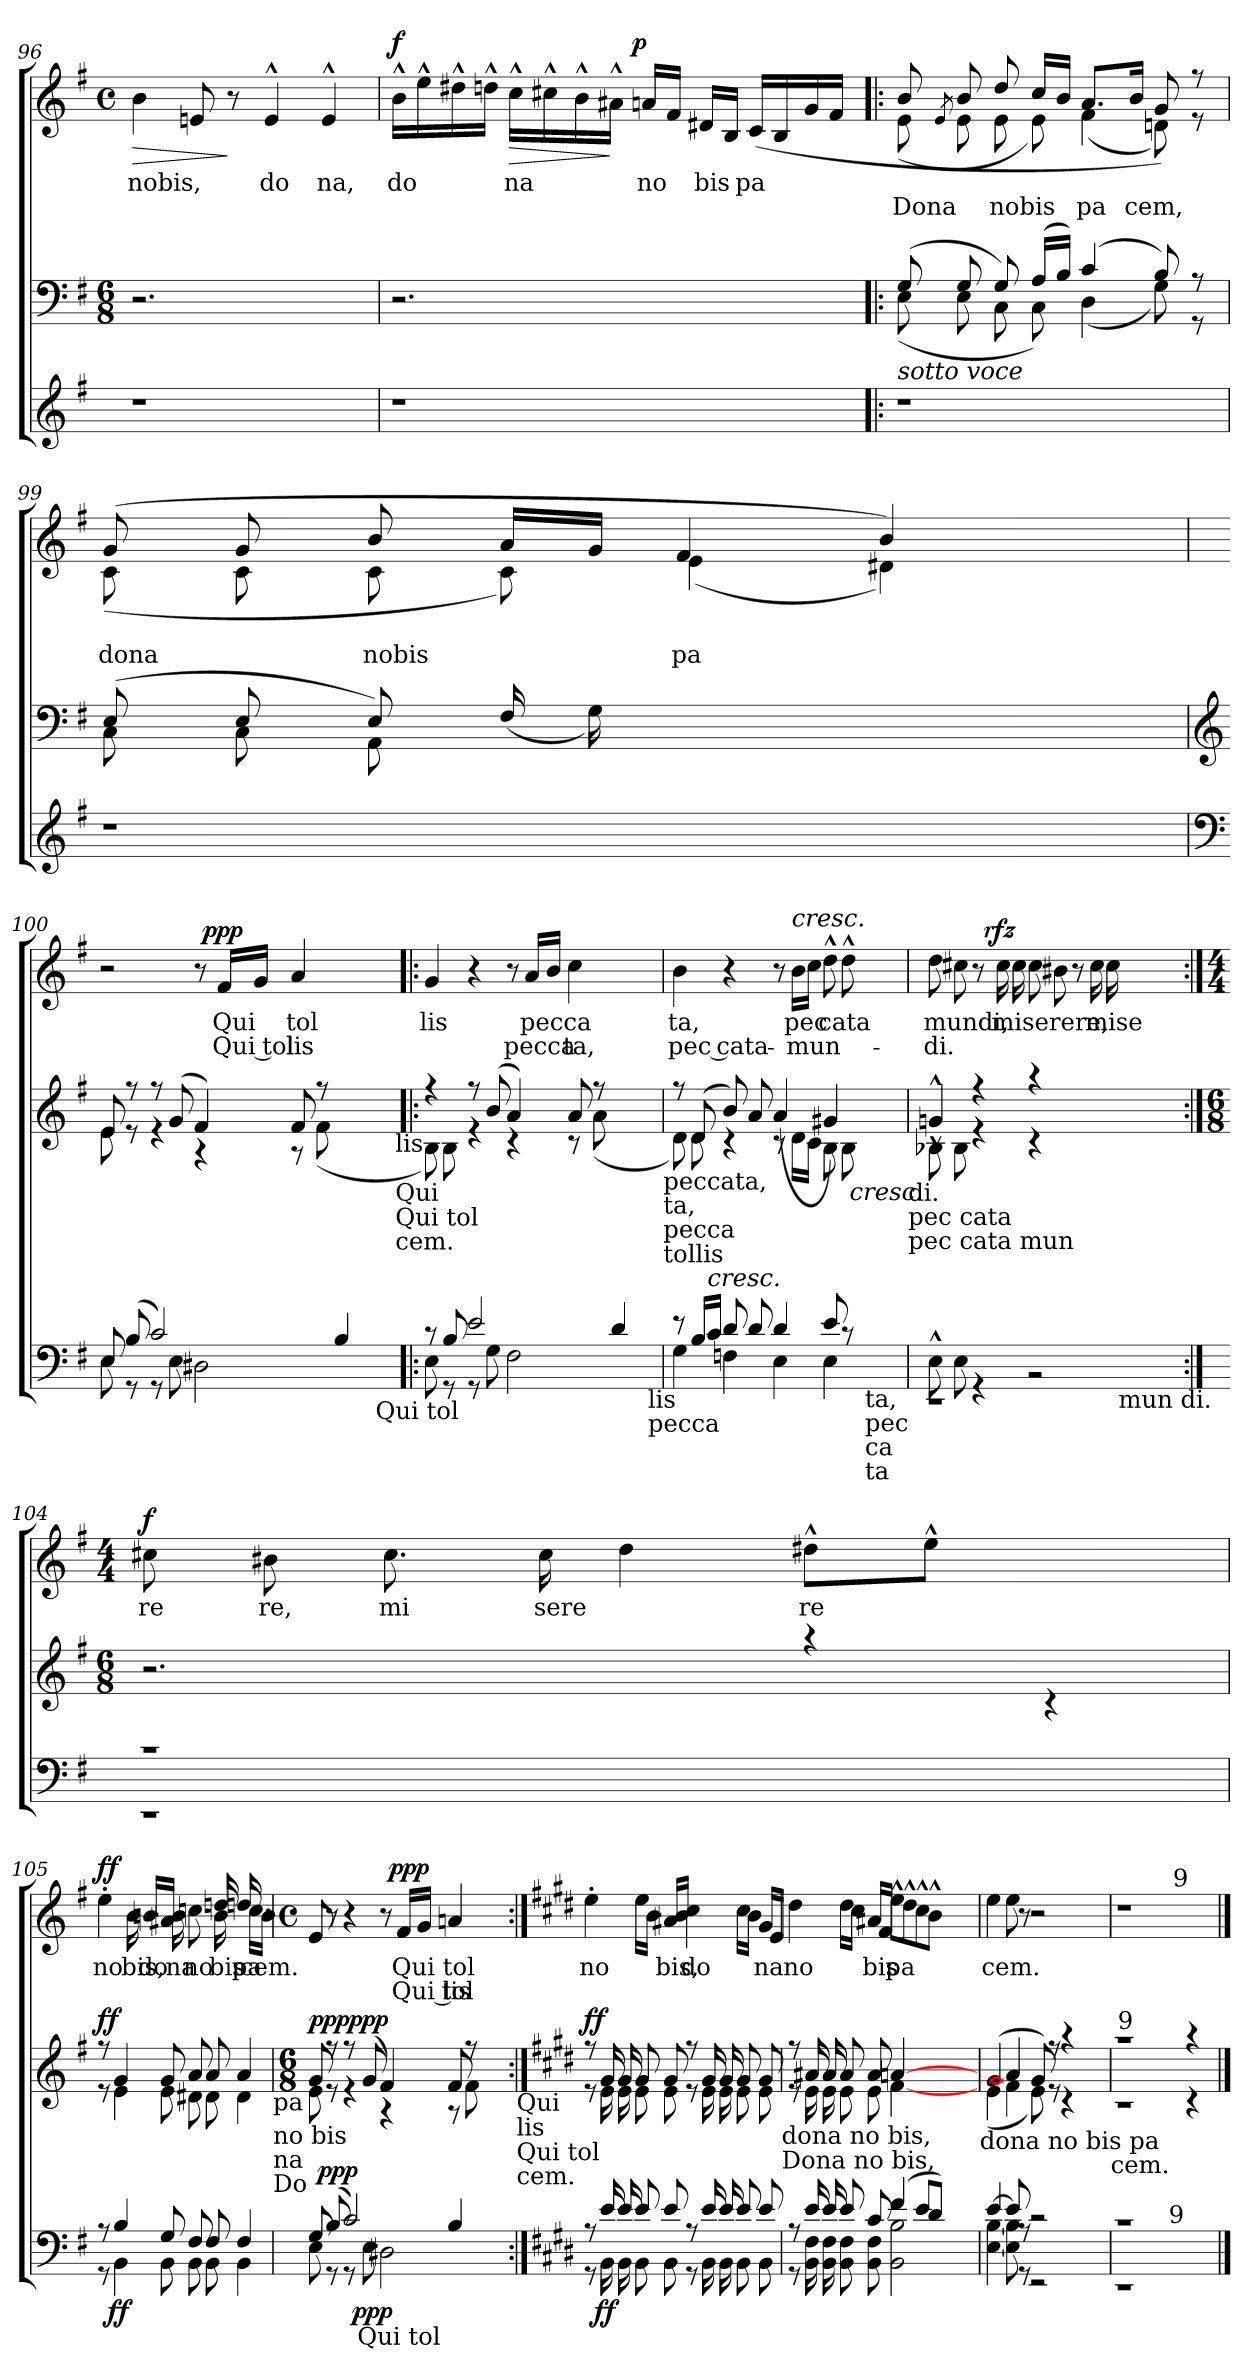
**kern	**dynam	**kern	**dynam	**kern	**text	**text	**dynam
*part3	*part3	*part2	*part2	*part1	*part1	*part1	*part1
*staff3	*staff3	*staff2	*staff2	*staff1	*staff1	*staff1	*staff1
!!LO:LB:g=z
*clefG2	*	*clefF4	*	*clefG2	*	*	*
*k[f#]	*	*k[f#]	*	*k[f#]	*	*	*
*G:	*	*G:	*	*G:	*	*	*
*	*	*M6/8	*	*M4/4	*	*	*
*	*	*	*	*met(c)	*	*	*
=96	=96	=96	=96	=96	=96	=96	=96
!	!	!	!	!	!LO:LY:b	!	!LO:HP:b
1r	.	2.r	.	4b\	nobis,	.	>
.	.	.	.	8en/	.	.	.
.	.	.	.	8ra	.	.	]
!	!	!	!	!	!LO:LY:b	!	!
.	.	.	.	4e^^</	do	.	.
!	!	!	!	!	!LO:LY:b	!	!
.	.	4ryy	.	4e^^</	na,	.	.
=97	=97	=97	=97	=97	=97	=97	=97
!	!	!	!	!	!LO:LY:b	!	!LO:DY:a
*	*	*	*	*^	*	*	*
1r	.	2.r	.	16b^^>\LL	3ryy	do	.	f
.	.	.	.	16ee^^>\	.	.	.	.
.	.	.	.	16dd#X^^>\	.	.	.	.
.	.	.	.	16ddn^^>\JJ	.	.	.	.
!	!	!	!	!	!	!LO:LY:b	!	!LO:HP:b
.	.	.	.	16cc^^>\LL	.	na	.	>
.	.	.	.	16cc#X^^>\	.	.	.	.
.	.	.	.	.	12...ryy	.	.	.
.	.	.	.	16b^^>\	.	.	.	.
.	.	.	.	16a#X^^>\JJ	.	.	.	]
!	!	!	!	!	!	!	!	!LO:DY:a
.	.	.	.	.	3ryy	.	.	p
!	!	!	!	!	!	!LO:LY:b	!	!
.	.	.	.	16an/LL	.	no	.	.
.	.	.	.	16f#/JJ	.	.	.	.
!	!	!	!	!	!	!LO:LY:b	!	!
.	.	.	.	16d#X/LL	.	bis	.	.
.	.	.	.	16B/JJ	.	.	.	.
!	!	!	!	!	!	!LO:LY:b	!	!
.	.	4ryy	.	(<16c/LL	.	pa	.	.
.	.	.	.	16B/	.	.	.	.
.	.	.	.	.	6ryy	.	.	.
.	.	.	.	16g/	.	.	.	.
.	.	.	.	16f#/JJ	.	.	.	.
.	.	.	.	.	96ryy	.	.	.
=98!|:	=98!|:	=98!|:	=98!|:	=98!|:	=98!|:	=98!|:	=98!|:	=98!|:
*	*	*^	*	*	*	*	*	*
!	!	!LO:TX:b:i:t=sotto voce	!	!	!	!	!	!	!
!	!	!	!	!	!	!	!	!LO:LY:b	!
1r	.	(8G/	(<8E\	.	8b/	(<8e\	.	Dona	.
.	.	.	.	.	8qe/	.	.	.	.
.	.	8G/	8E\	.	8b/	8e\	.	.	.
!	!	!	!	!	!	!	!	!LO:LY:b	!
.	.	8G/)	8C\	.	8dd/	8e\	.	nobis	.
.	.	(>16A/LL	8C\)	.	16cc/LL	8e\)	.	.	.
.	.	16B/JJ)	.	.	16b/JJ	.	.	.	.
!	!	!	!	!	!	!	!	!LO:LY:b	!
.	.	(4c/	(<4D\	.	8.a/L	(<4f#\	.	pa	.
!	!	!	!	!	!	!	!	!LO:LY:b	!
.	.	.	.	.	16b/Jk	.	.	cem,	.
.	.	8B/)	8G\)	.	8g/)	8dn\)	.	.	.
.	.	8rA	8rGG	.	8rff	8re	.	.	.
=99	=99	=99	=99	=99	=99	=99	=99	=99	=99
*	*	*^	*^	*	*	*	*	*	*
!	!	!	!	!	!	!	!	!	!	!LO:LY:b	!
1r	.	(8E/	8C\	4.ryy	4..ryy	.	(>8g/	(<8c\	.	dona	.
.	.	8C\	8E/	.	.	.	8g/	8c\	.	.	.
!	!	!	!	!	!	!	!	!	!	!LO:LY:b	!
.	.	8E/)	8AA\	.	.	.	8b/	8c\	.	nobis	.
.	.	2ryy	2ryy	(16F#/	.	.	16a/LL	8c\)	.	.	.
.	.	.	.	2ryy	16G\)	.	16g/JJ	.	.	.	.
!	!	!	!	!	!	!	!	!	!	!LO:LY:b	!
.	.	.	.	.	2ryy	.	4f#/	(<4e\	.	pa	.
.	.	.	.	.	.	.	(4b/)	4d#X\)	.	.	.
.	.	8ryy	8ryy	.	.	.	.	.	.	.	.
.	.	.	.	16ryy	.	.	.	.	.	.	.
*	*	*v	*v	*v	*v	*	*	*	*	*	*
!!LO:LB:g=z	!!
=100	=100	=100	=100	=100	=100	=100	=100	=100
*clefF4	*	*clefG2	*	*	*	*	*	*
*^	*	*^	*	*	*	*	*	*
8E/	8E\	.	8e/	8e\	.	2r	2ryy	.	.	.
(8B/	8rGG	.	8rff	8re	.	.	.	.	.	.
2c/)	8rGG	.	8rff	4re	.	.	.	.	.	.
.	8E\	.	(8g/	.	.	.	.	.	.	.
.	2D#X\	.	4f#/)	4rG	.	8ra	32ryy	.	.	.
!	!	!	!	!	!	!	!	!	!	!LO:DY:a
.	.	.	.	.	.	.	2ryy	.	.	ppp
!	!	!	!	!	!	!	!	!LO:LY:b	!LO:LY:b	!
.	.	.	.	.	.	16f#/LL	.	Qui	Qui tol-	.
.	.	.	.	.	.	16g/JJ	.	.	.	.
!	!	!	!	!	!	!	!	!LO:LY:b	!LO:LY:b	!
4ryy	.	.	8f#/	8rA	.	4a/	.	tol	-lis	.
.	.	.	8rff	(<8f#\	.	.	.	.	.	.
4B/	16.ryy	.	4ryy	4ryy	.	4ryy	.	.	.	.
.	.	.	.	.	.	.	4ryy	.	.	.
.	4ryy	.	.	.	.	.	.	.	.	.
!LO:TX:b:t=Qui tol	!	!	!	!	!	!	!	!	!	!
16.ryy	.	.	16.ryy	16.ryy	.	16.ryy	.	.	.	.
.	.	.	.	.	.	.	16ryy	.	.	.
!	!	!	!	!LO:TX:b:t=Qui	!	!	!	!	!	!
!	!	!	!	!LO:TX:b:t=lis	!	!	!	!	!	!
!	!	!	!	!LO:TX:b:t=Qui tol	!	!	!	!	!	!
!	!	!	!	!LO:TX:b:t=cem.	!	!	!	!	!	!
=101!|:	=101!|:	=101!|:	=101!|:	=101!|:	=101!|:	=101!|:	=101!|:	=101!|:	=101!|:	=101!|:
!	!	!	!	!	!	!	!	!LO:LY:b	!	!
*	*	*	*	*	*	*v	*v	*	*	*
8rc	8E\	.	4rff	8B\)	.	4g/	lis	.	.
8B/	8rGG	.	.	8B\	.	.	.	.	.
2e/	8rGG	.	8rff	4re	.	4r	.	.	.
.	8G\	.	(8b/	.	.	.	.	.	.
.	2F#\	.	4a/)	4rB	.	8ra	.	.	.
!	!	!	!	!	!	!	!LO:LY:b	!LO:LY:b	!
.	.	.	.	.	.	16a/LL	pecca	pecca-	.
.	.	.	.	.	.	16b/JJ	.	.	.
!	!	!	!	!	!	!	!	!LO:LY:b	!
4ryy	.	.	8a/	8rc	.	4cc\	.	-ta,	.
.	.	.	8rff	(<8a\	.	.	.	.	.
4d/	16.ryy	.	4ryy	4ryy	.	4ryy	.	.	.
.	4ryy	.	.	.	.	.	.	.	.
!LO:TX:b:t=lis	!	!	!	!	!	!	!	!	!
!LO:TX:b:t=pecca	!	!	!	!	!	!	!	!	!
16.ryy	.	.	16.ryy	16.ryy	.	16.ryy	.	.	.
!	!	!	!	!LO:TX:b:t=peccata,	!	!	!	!	!
!	!	!	!	!LO:TX:b:t=ta,	!	!	!	!	!
!	!	!	!	!LO:TX:b:t=pecca	!	!	!	!	!
!	!	!	!	!LO:TX:b:t=tollis	!	!	!	!	!
=102	=102	=102	=102	=102	=102	=102	=102	=102	=102
!	!	!	!	!	!	!	!LO:LY:b	!LO:LY:b	!
*	*	*	*	*^	*	*	*	*	*
8re	4G\	.	8rff	8d\)	2ryy	.	4b\	ta,	pec cata-	.
16B/LL	.	.	(8d/	8d\	.	.	.	.	.	.
!LO:TX:a:i:t=cresc.	!	!	!	!	!	!	!	!	!	!
16c/JJ	.	.	.	.	.	.	.	.	.	.
8d/	4Fn\	.	8b/)	4rc	.	.	4r	.	.	.
8d/	.	.	8a/	.	.	.	.	.	.	.
4d/	4E\	.	8rc	(4a/	4ryy	.	8ra	.	.	.
!	!	!	!	!	!	!	!LO:TX:a:i:t=cresc.	!	!	!
!	!	!	!	!	!	!	!	!LO:LY:b	!LO:LY:b	!
.	.	.	16d\LL	.	.	.	16b\LL	pec	-mun-	.
.	.	.	16c\JJ	.	.	.	16cc\JJ	.	.	.
!	!	!	!	!	!	!	!	!LO:LY:b	!	!
8e/	4E\	.	8B\	4g#X/)	8ryy	.	8dd^^>\	cata	.	.
8rc	.	.	8B\	.	32ryy	.	8dd^^>\	.	.	.
!	!	!	!	!	!LO:TX:b:i:t=cresc.	!	!	!	!	!
.	.	.	.	.	4..ryy	.	.	.	.	.
!LO:TX:b:t=ta,	!	!	!	!	!	!	!	!	!	!
!LO:TX:b:t=pec	!	!	!	!	!	!	!	!	!	!
!LO:TX:b:t=ca	!	!	!	!	!	!	!	!	!	!
!LO:TX:b:t=ta	!	!	!	!	!	!	!	!	!	!
4ryy	4ryy	.	4ryy	4ryy	.	.	4ryy	.	.	.
16.ryy	16.ryy	.	16.ryy	16.ryy	.	.	16.ryy	.	.	.
!	!	!	!	!	!LO:TX:b:t=di.	!	!	!	!	!
!	!	!	!	!	!LO:TX:b:t=pec cata	!	!	!	!	!
!	!	!	!	!	!LO:TX:b:t=pec cata mun	!	!	!	!	!
=103	=103	=103	=103	=103	=103	=103	=103	=103	=103	=103
*	*^	*	*	*	*	*	*	*	*	*
!	!	!	!	!	!	!	!	!	!LO:LY:b	!LO:LY:b	!
*	*	*	*	*	*v	*v	*	*^	*	*	*
1ryy	1rEE	8E^^>\	.	8B-X^^<\	4gn^^>/	.	8dd\	4ryy	mundi,	-di.	.
.	.	8E\	.	8B-\	.	.	8cc#X\	.	.	.	.
.	.	4rGG	.	4rff	4re	.	8ra	16ryy	.	.	.
!	!	!	!	!	!	!	!	!	!	!	!LO:DY:a
.	.	.	.	.	.	.	.	1ryy	.	.	rfz
!	!	!	!	!	!	!	!	!	!LO:LY:b	!	!
.	.	.	.	.	.	.	16cc#\	.	miserere,	.	.
.	.	.	.	.	.	.	16cc#\	.	.	.	.
.	.	2r	.	4raa	4rc	.	8cc#\	.	.	.	.
.	.	.	.	.	.	.	8b#X\	.	.	.	.
.	.	.	.	2ryy	2ryy	.	8ra	.	.	.	.
!	!	!	!	!	!	!	!	!	!LO:LY:b	!	!
.	.	.	.	.	.	.	16cc#\	.	mise	.	.
.	.	.	.	.	.	.	16cc#\	.	.	.	.
!LO:TX:b:t=mun di.	!	!	!	!	!	!	!	!	!	!	!
4ryy	4ryy	4ryy	.	.	.	.	4ryy	.	.	.	.
16.ryy	16.ryy	16.ryy	.	16.ryy	16.ryy	.	16.ryy	.	.	.	.
.	.	.	.	.	.	.	.	32ryy	.	.	.
!	!	!	!	!	!LO:TX:b:t=mundi.	!	!	!	!	!	!
*v	*v	*v	*	*	*	*	*v	*v	*	*	*
*	*	*v	*v	*	*	*	*	*
!!LO:LB:g=z
=104:|!	=104:|!	=104:|!	=104:|!	=104:|!	=104:|!	=104:|!	=104:|!
*	*	*M6/8	*	*M4/4	*	*	*
*^	*	*^	*	*^	*	*	*
*	*^	*	*	*	*	*	*	*	*	*
!	!	!	!	!	!	!	!	!	!LO:LY:b	!	!LO:DY:a
*	*v	*v	*	*	*	*	*v	*v	*	*	*
*	*	*	*v	*v	*	*	*	*	*
1rc	1rEE	.	2.r	.	8cc#X\	re	.	f
!	!	!	!	!	!	!LO:LY:b	!	!
.	.	.	.	.	8b#X\	re,	.	.
!	!	!	!	!	!	!LO:LY:b	!	!
.	.	.	.	.	8.cc#\	mi	.	.
!	!	!	!	!	!	!LO:LY:b	!	!
.	.	.	.	.	16cc#\	sere	.	.
.	.	.	.	.	4dd\	.	.	.
!	!	!	!	!	!	!LO:LY:b	!	!
.	.	.	4raa	.	8dd#X^^>\L	re	.	.
.	.	.	.	.	8ee^^>\J	.	.	.
4ryy	4ryy	.	4rc	.	4ryy	.	.	.
=105	=105	=105	=105	=105	=105	=105	=105	=105
*	*	*	*^	*	*^	*	*	*
!	!	!	!	!	!LO:DY:a	!	!	!LO:LY:b	!	!LO:DY:a
*	*^	*	*	*	*	*	*	*	*	*
8rA	8rGG	16.ryy	.	8rff	8re	ff	4ryy	4ee'<\	no	.	ff
!	!	!	!LO:DY:b	!	!	!	!	!	!	!	!
.	.	2ryy	ff	.	.	.	.	.	.	.	.
4B/	4BB\	.	.	4g/	4e\	.	.	.	.	.	.
!	!	!	!	!	!	!	!	!	!LO:LY:b	!	!
.	.	.	.	.	.	.	16ryy	16b\	bis,	.	.
!	!	!	!	!	!	!	!	!	!LO:LY:b	!	!
.	.	.	.	.	.	.	16bn/LL	8ryy	do	.	.
8G/	8BB\	.	.	8g/	8e\	.	16a#X/JJ	.	.	.	.
!	!	!	!	!	!	!	!	!	!LO:LY:b	!	!
.	.	.	.	.	.	.	4ryy	16b\	na	.	.
!	!	!	!	!	!	!	!	!	!LO:LY:b	!	!
8F#/	8BB\	.	.	8a/	8d#X\	.	.	8.ccn\	no	.	.
.	.	4ryy	.	.	.	.	.	.	.	.	.
8F#/	8BB\	.	.	8a/	8d#\	.	.	.	.	.	.
!	!	!	!	!	!	!	!	!	!LO:LY:b	!	!
*	*	*	*	*	*	*	*tremolo	*	*	*	*
.	.	.	.	.	.	.	16ddn/	16b\	bis	.	.
!	!	!	!	!	!	!	!	!	!LO:LY:b	!	!
4F#/	4BB\	.	.	4a/	4d#\	.	16ddn/	8.cc\L	pa	.	.
*	*	*	*	*	*	*	*Xtremolo	*	*	*	*
.	.	.	.	.	.	.	8.ryy	.	.	.	.
.	.	8ryy	.	.	.	.	.	.	.	.	.
!	!	!	!	!	!	!	!	!	!LO:LY:b	!	!
.	.	.	.	.	.	.	.	16b\Jk	cem.	.	.
.	.	32ryy	.	.	.	.	.	.	.	.	.
!	!	!	!	!	!LO:TX:b:t=pa	!	!	!	!	!	!
!	!	!	!	!	!LO:TX:b:t=no bis	!	!	!	!	!	!
!	!	!	!	!	!LO:TX:b:t=na	!	!	!	!	!	!
!	!	!	!	!	!LO:TX:b:t=Do	!	!	!	!	!	!
*v	*v	*v	*	*	*	*	*	*	*	*	*
=106	=106	=106	=106	=106	=106	=106	=106	=106	=106
*	*	*M6/8	*	*	*M4/4	*	*	*	*
*	*	*	*	*	*met(c)	*	*	*	*
*^	*	*	*	*	*	*	*	*	*
*	*^	*	*	*	*	*	*	*	*	*
!	!	!	!	!	!	!LO:DY:a	!	!	!	!	!
!	!	!	!	!	!	!LO:DY:n=1:b	!	!	!	!	!
*	*^	*^	*	*	*	*	*	*	*	*	*
*	*	*	*	*	*	*	*	*	*	*	*	*	*
8G/	8E\	16ryy	4ryy	4ryy	.	8g/	8e\	ppp ppp	8e/	2ryy	.	.	.
!	!	!	!	!	!LO:DY:a	!	!	!	!	!	!	!	!
.	.	1ryy	.	.	ppp	.	.	.	.	.	.	.	.
(8B/	8rGG	.	.	.	.	8rff	8re	.	8ra	.	.	.	.
2c/)	8rGG	.	16ryy	16.ryy	.	8rff	4re	.	4r	.	.	.	.
!	!	!	!	!	!LO:DY:b	!	!	!	!	!	!	!	!
.	.	.	1ryy	.	ppp	.	.	.	.	.	.	.	.
!	!	!	!	!LO:TX:b:t=Qui tol	!	!	!	!	!	!	!	!	!
.	.	.	.	1ryy	.	.	.	.	.	.	.	.	.
.	8E\	.	.	.	.	(8g/	.	.	.	.	.	.	.
.	2D#X\	.	.	.	.	4f#/)	4rG	.	8ra	16ryy	.	.	.
!	!	!	!	!	!	!	!	!	!	!	!	!	!LO:DY:a
.	.	.	.	.	.	.	.	.	.	2ryy	.	.	ppp
!	!	!	!	!	!	!	!	!	!	!	!LO:LY:b	!LO:LY:b	!
.	.	.	.	.	.	.	.	.	16f#/LL	.	Qui	Qui tol-	.
.	.	.	.	.	.	.	.	.	16g/JJ	.	.	.	.
!	!	!	!	!	!	!	!	!	!	!	!LO:LY:b	!LO:LY:b	!
4B/	.	.	.	.	.	8f#/	8rA	.	4an/	.	tol	-lis	.
.	.	.	.	.	.	8rff	8f#\	.	.	.	.	.	.
4ryy	4ryy	.	.	.	.	4ryy	4ryy	.	4ryy	.	.	.	.
.	.	4ryy	.	.	.	.	.	.	.	4ryy	.	.	.
16.ryy	16.ryy	.	.	.	.	16.ryy	16.ryy	.	16.ryy	.	.	.	.
.	.	32ryy	32ryy	.	.	.	.	.	.	32ryy	.	.	.
!	!	!	!	!	!	!	!LO:TX:b:t=Qui	!	!	!	!	!	!
!	!	!	!	!	!	!	!LO:TX:b:t=lis	!	!	!	!	!	!
!	!	!	!	!	!	!	!LO:TX:b:t=Qui tol	!	!	!	!	!	!
!	!	!	!	!	!	!	!LO:TX:b:t=cem.	!	!	!	!	!	!
*v	*v	*v	*v	*v	*	*	*	*	*v	*v	*	*	*
!!LO:PB:g=z
=107:|!	=107:|!	=107:|!	=107:|!	=107:|!	=107:|!	=107:|!	=107:|!	=107:|!
*k[f#c#g#d#]	*	*k[f#c#g#d#]	*	*	*k[f#c#g#d#]	*	*	*
*E:	*	*E:	*	*	*E:	*	*	*
*^	*	*	*	*	*^	*	*	*
*	*^	*	*	*	*	*	*	*	*	*
*	*	*^	*	*	*	*	*	*	*	*	*
*	*	*	*^	*	*	*	*	*	*	*	*	*
!	!	!	!	!	!	!	!	!	!LO:TX:a:i:t=Tutta forza	!	!	!	!
!	!	!	!	!	!	!	!	!LO:DY:a	!	!	!LO:LY:b	!	!
*	*	*v	*v	*v	*	*	*	*	*v	*v	*	*	*
8rA	8rGG	16.ryy	.	8rff	8re	ff	4ee'>\	no	.	.
!	!	!	!LO:DY:b	!	!	!	!	!	!	!
.	.	2ryy	ff	.	.	.	.	.	.	.
16e/	16BB\	.	.	16g#/	16e\	.	.	.	.	.
16e/	16BB\	.	.	16g#/	16e\	.	.	.	.	.
8e/	8BB\	.	.	8g#/	8e\	.	16ee\LL	.	.	.
.	.	.	.	.	.	.	16b\JJ	.	.	.
!	!	!	!	!	!	!	!	!LO:LY:b	!	!
8e/	8BB\	.	.	8g#/	8e\	.	16a#X/LL	bis,	.	.
.	.	.	.	.	.	.	16b/JJ	.	.	.
!	!	!	!	!	!	!	!	!LO:LY:b	!	!
8rA	8rGG	.	.	8re	8rff	.	4cc#\	do	.	.
.	.	4ryy	.	.	.	.	.	.	.	.
16e/	16BB\	.	.	16g#/	16e\	.	.	.	.	.
16e/	16BB\	.	.	16g#/	16e\	.	.	.	.	.
8e/	8BB\	.	.	8g#/	8e\	.	16cc#\LL	.	.	.
.	.	.	.	.	.	.	16b\JJ	.	.	.
.	.	8ryy	.	.	.	.	.	.	.	.
!	!	!	!	!	!	!	!	!LO:LY:b	!	!
8e/	8BB\	.	.	8g#/	8e\	.	16g#/LL	na	.	.
.	.	.	.	.	.	.	16e/JJ	.	.	.
.	.	32ryy	.	.	.	.	.	.	.	.
!	!	!	!	!	!LO:TX:b:t=dona no bis,	!	!	!	!	!
!	!	!	!	!	!LO:TX:b:t=Dona no bis,	!	!	!	!	!
=108	=108	=108	=108	=108	=108	=108	=108	=108	=108	=108
!	!	!	!	!	!	!	!	!LO:LY:b	!	!
*	*v	*v	*	*	*	*	*	*	*	*
8rA	8rGG	.	8rff	8re	.	4dd#\	no	.	.
16e/	16BB\ 16F#\	.	16a#X/	16e\	.	.	.	.	.
16e/	16BB\ 16F#\	.	16a#/	16e\	.	.	.	.	.
8e/	8BB\ 8F#\	.	8a#/	8e\	.	16dd#\LL	.	.	.
.	.	.	.	.	.	16cc#\JJ	.	.	.
!	!	!	!	!	!	!	!LO:LY:b	!	!
8c#/	8BB\ 8F#\	.	8a#/	8e\	.	16a#X/LL	bis	.	.
.	.	.	.	.	.	16f#/JJ	.	.	.
!	!	!	!	!	!	!	!LO:LY:b	!	!
(4f#/	2BB\ 2B\	.	[4an/	[4f#\	.	8ee^^>\L	pa	.	.
.	.	.	.	.	.	8dd#^^>\	.	.	.
8e/L	.	.	2ryy	2ryy	.	8cc#^^>\	.	.	.
8d#/J)	.	.	.	.	.	8b^^>\J	.	.	.
4ryy	4ryy	.	.	.	.	4ryy	.	.	.
16.ryy	16.ryy	.	16.ryy	16.ryy	.	16.ryy	.	.	.
!	!	!	!	!LO:TX:b:t=dona no bis pa	!	!	!	!	!
=109	=109	=109	=109	=109	=109	=109	=109	=109	=109
!	!	!	!	!	!	!	!LO:LY:b	!	!
[>4e/	[<4E\ [<4B\	.	(4g#/	(<4e\	.	4ee\	cem.	.	.
8e/]	8E\] 8B\]	.	4a/]	4f#\]	.	8ee\	.	.	.
8rA	8rGG	.	.	.	.	8ra	.	.	.
2rc	2rEE	.	8g#/)	8e\)	.	2r	.	.	.
.	.	.	8rff	8re	.	.	.	.	.
.	.	.	4raa	4rc	.	.	.	.	.
4ryy	4ryy	.	4ryy	4ryy	.	4ryy	.	.	.
16.ryy	16.ryy	.	16.ryy	16.ryy	.	16.ryy	.	.	.
!	!	!	!	!LO:TX:b:t=cem.	!	!	!	!	!
=110	=110	=110	=110	=110	=110	=110	=110	=110	=110
!	!	!	!LO:TX:a:t=9	!	!	!	!	!	!
!	!	!	!LO:N:vis=1	!LO:N:vis=1	!	!	!	!	!
*	*^	*	*	*	*	*^	*	*	*
1rc	1rEE	2ryy	.	2.raa	2.rc	.	1r	3ryy	.	.	.
.	.	.	.	.	.	.	.	6ryy	.	.	.
.	.	16.ryy	.	.	.	.	.	12ryy	.	.	.
.	.	.	.	.	.	.	.	48.ryy	.	.	.
!	!	!LO:TX:a:t=9	!	!	!	!	!	!	!	!	!
.	.	4ryy	.	.	.	.	.	.	.	.	.
!	!	!	!	!	!	!	!	!LO:TX:a:t=9	!	!	!
.	.	.	.	.	.	.	.	3ryy	.	.	.
.	.	.	.	4raa	4rc	.	.	.	.	.	.
.	.	8ryy	.	.	.	.	.	.	.	.	.
.	.	.	.	.	.	.	.	24ryy	.	.	.
.	.	32ryy	.	.	.	.	.	.	.	.	.
.	.	.	.	.	.	.	.	96ryy	.	.	.
*v	*v	*v	*	*	*	*	*v	*v	*	*	*
*	*	*v	*v	*	*	*	*	*
==	==	==	==	==	==	==	==
*-	*-	*-	*-	*-	*-	*-	*-
